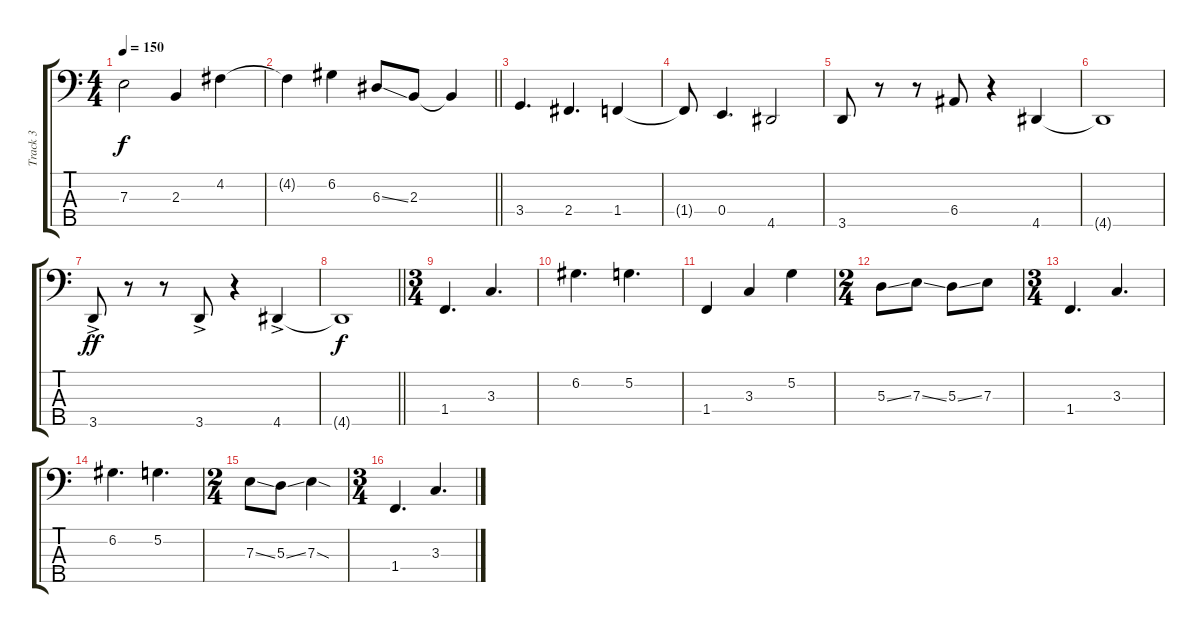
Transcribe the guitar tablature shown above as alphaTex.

\track ("Track 3" "Track 3") {instrument electricbassfinger}
\staff {score tabs}
\tuning (G2 D2 A1 E1 B0) {hide}
\ts (4 4)
\tempo 150
\clef f4
\ks c
7.3.2{dy f} 2.3.4 4.2.4 |
\barLineRight lightlight
4.2{t}.4 6.2.4 6.3{ss}.8 2.3.8 2.3{t}.4 |
3.4.4{d} 2.4.4{d} 1.4.4 |
1.4{t}.8 0.4.4{d} 4.5.2 |
3.5.8 r.8 r.8 6.4.8 r.4 4.5.4 |
4.5{t}.1 |
3.5{ac}.8{dy ff} r.8 r.8 3.5{ac}.8 r.4 4.5{ac}.4 |
\barLineRight lightlight
4.5{t}.1{dy f} |
\ts (3 4)
1.4.4{d} 3.3.4{d} |
6.2.4{d} 5.2.4{d} |
1.4.4 3.3.4 5.2.4 |
\ts (2 4)
5.3{ss}.8 7.3{ss}.8 5.3{ss}.8 7.3.8 |
\ts (3 4)
1.4.4{d} 3.3.4{d} |
6.2.4{d} 5.2.4{d} |
\ts (2 4)
7.3{ss}.8 5.3{ss}.8 7.3{sod}.4 |
\ts (3 4)
1.4.4{d} 3.3.4{d}
